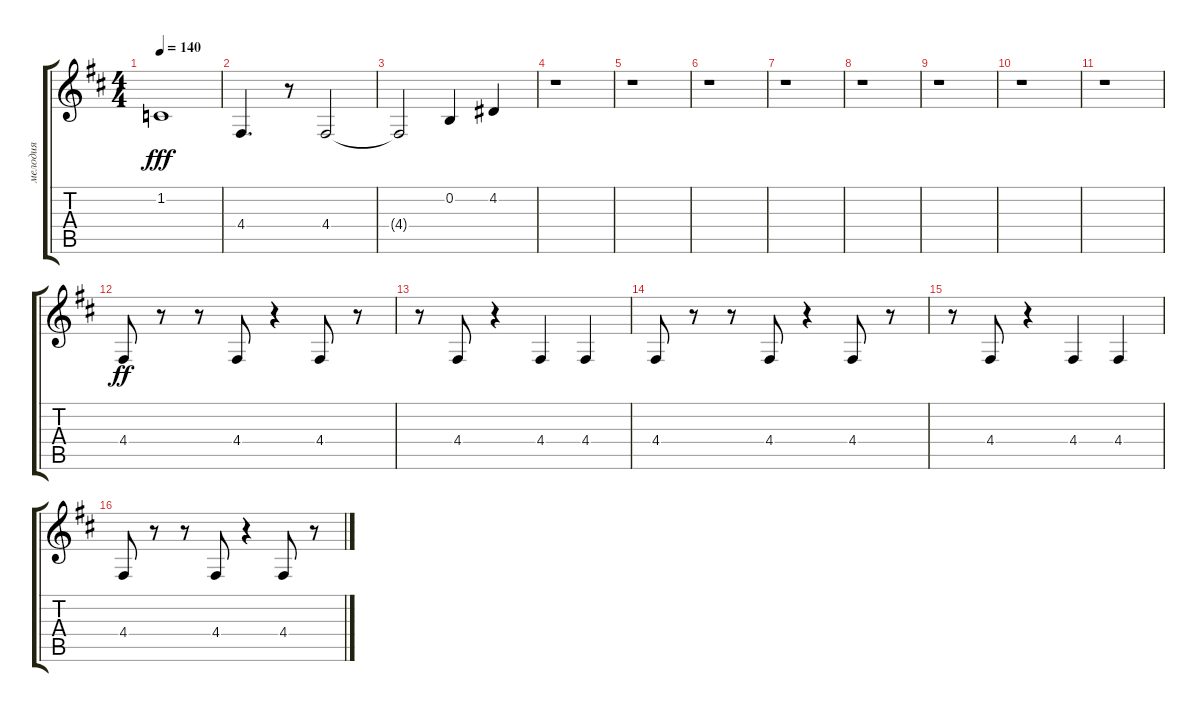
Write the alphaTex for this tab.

\track ("мелодия" "мелодия") {instrument accordion}
\staff {score tabs}
\tuning (E4 B3 G3 D3 A2 E2) {hide}
\ts (4 4)
\tempo 140
\clef g2
\ks bminor
1.2{t}.1{dy fff} |
4.4.4{d} r.8 4.4.2 |
4.4{t}.2 0.2.4 4.2.4 |
r.1 |
r.1 |
r.1 |
r.1 |
r.1 |
r.1 |
r.1 |
r.1 |
4.4.8{dy ff} r.8 r.8 4.4.8 r.4 4.4.8 r.8 |
r.8 4.4.8 r.4 4.4.4 4.4.4 |
4.4.8 r.8 r.8 4.4.8 r.4 4.4.8 r.8 |
r.8 4.4.8 r.4 4.4.4 4.4.4 |
4.4.8 r.8 r.8 4.4.8 r.4 4.4.8 r.8
